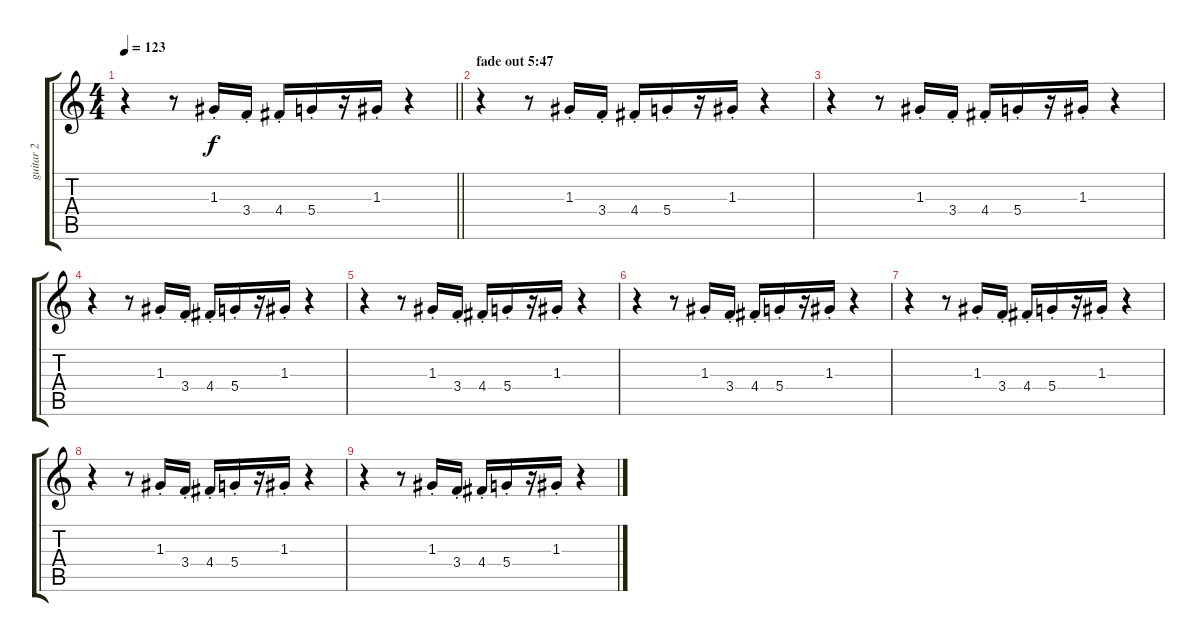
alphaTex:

\track ("guitar 2" "guitar 2") {instrument electricguitarmuted}
\staff {score tabs}
\tuning (E4 B3 G3 D3 A2 E2) {hide}
\ts (4 4)
\tempo 123
\clef g2
\barLineRight lightlight
\ks c
r.4{dy f} r.8 1.3{st}.16 3.4{st}.16 4.4{st}.16 5.4{st}.16 r.16 1.3{st}.16 r.4 |
\section ("" "fade out 5:47")
r.4 r.8 1.3{st}.16 3.4{st}.16 4.4{st}.16 5.4{st}.16 r.16 1.3{st}.16 r.4 |
r.4 r.8 1.3{st}.16 3.4{st}.16 4.4{st}.16 5.4{st}.16 r.16 1.3{st}.16 r.4 |
r.4 r.8 1.3{st}.16 3.4{st}.16 4.4{st}.16 5.4{st}.16 r.16 1.3{st}.16 r.4 |
r.4 r.8 1.3{st}.16 3.4{st}.16 4.4{st}.16 5.4{st}.16 r.16 1.3{st}.16 r.4 |
r.4 r.8 1.3{st}.16 3.4{st}.16 4.4{st}.16 5.4{st}.16 r.16 1.3{st}.16 r.4 |
r.4 r.8 1.3{st}.16 3.4{st}.16 4.4{st}.16 5.4{st}.16 r.16 1.3{st}.16 r.4 |
r.4 r.8 1.3{st}.16 3.4{st}.16 4.4{st}.16 5.4{st}.16 r.16 1.3{st}.16 r.4 |
r.4 r.8 1.3{st}.16 3.4{st}.16 4.4{st}.16 5.4{st}.16 r.16 1.3{st}.16 r.4
